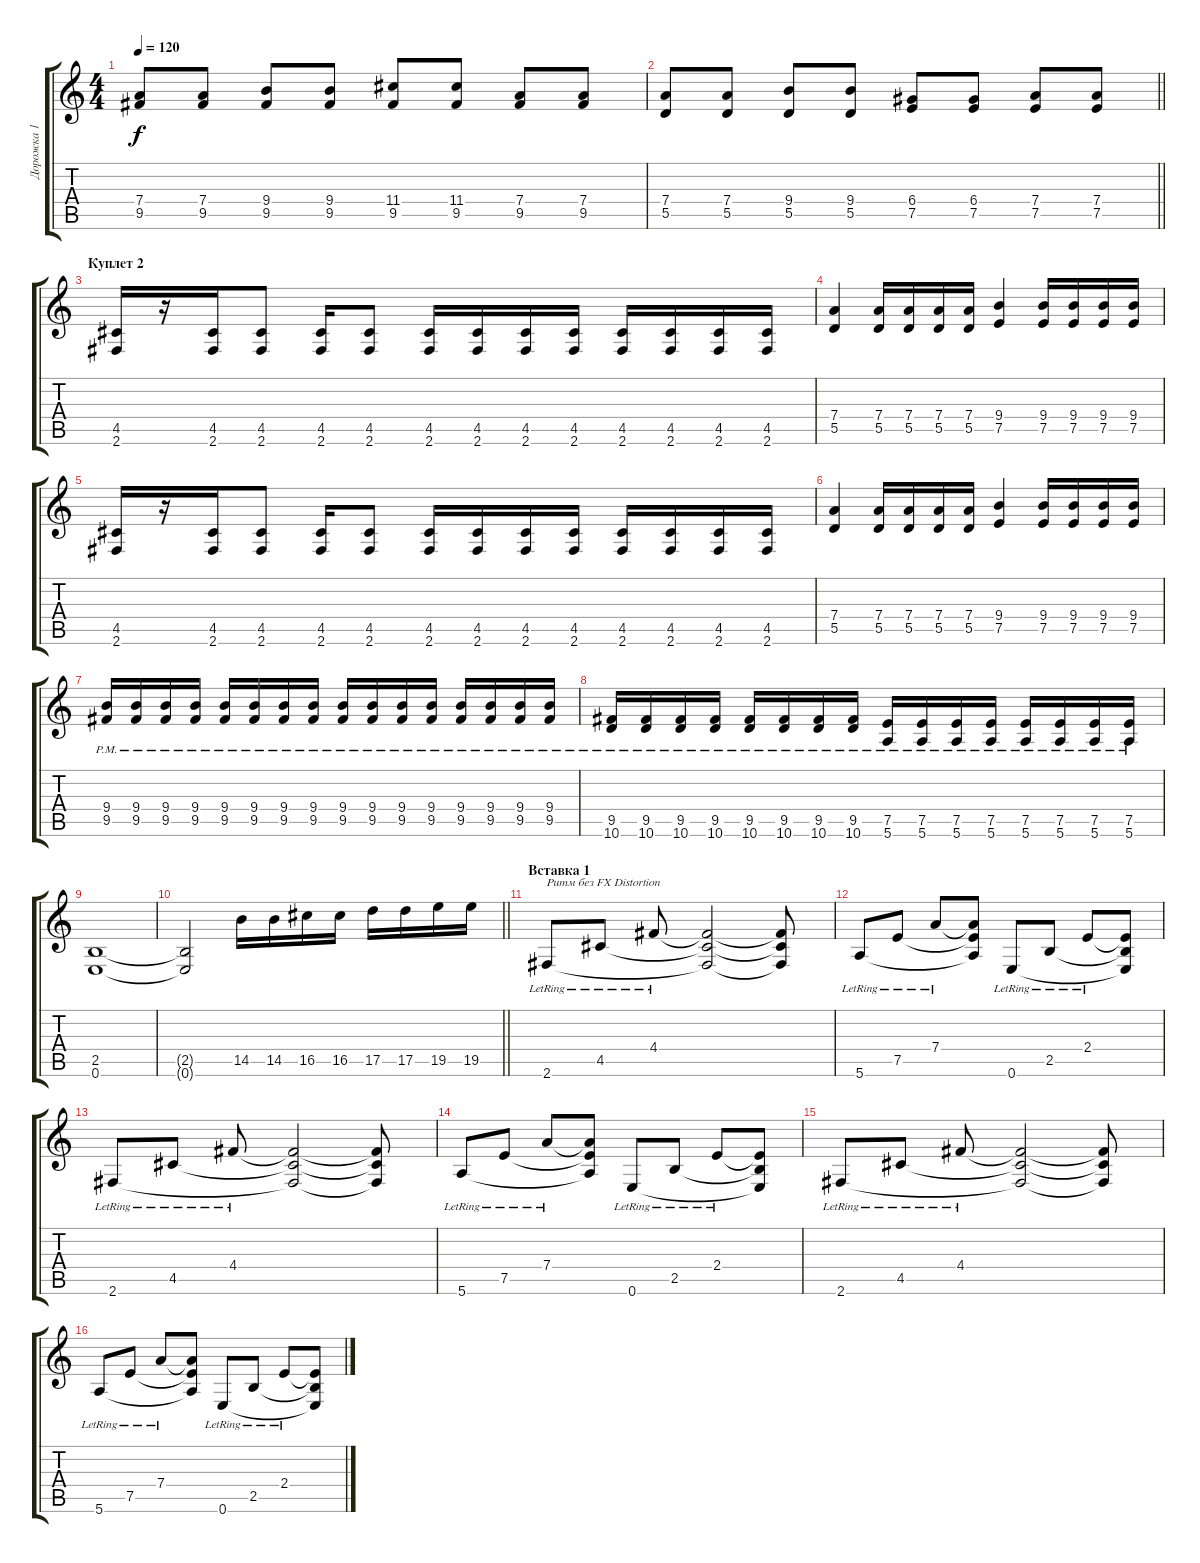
\track ("Дорожка 1" "Дорожка 1") {instrument distortionguitar}
\staff {score tabs}
\tuning (E4 B3 G3 D3 A2 E2) {hide}
\ts (4 4)
\tempo 120
\clef g2
\ks c
(7.4 9.5).8{dy f} (7.4 9.5).8 (9.4 9.5).8 (9.4 9.5).8 (11.4 9.5).8 (11.4 9.5).8 (7.4 9.5).8 (7.4 9.5).8 |
\barLineRight lightlight
(7.4 5.5).8 (7.4 5.5).8 (9.4 5.5).8 (9.4 5.5).8 (6.4 7.5).8 (6.4 7.5).8 (7.4 7.5).8 (7.4 7.5).8 |
\section ("" "Куплет 2")
(4.5 2.6).16 r.16 (4.5 2.6).16 (4.5 2.6).8 (4.5 2.6).16 (4.5 2.6).8 (4.5 2.6).16 (4.5 2.6).16 (4.5 2.6).16 (4.5 2.6).16 (4.5 2.6).16 (4.5 2.6).16 (4.5 2.6).16 (4.5 2.6).16 |
(7.4 5.5).4 (7.4 5.5).16 (7.4 5.5).16 (7.4 5.5).16 (7.4 5.5).16 (9.4 7.5).4 (9.4 7.5).16 (9.4 7.5).16 (9.4 7.5).16 (9.4 7.5).16 |
(4.5 2.6).16 r.16 (4.5 2.6).16 (4.5 2.6).8 (4.5 2.6).16 (4.5 2.6).8 (4.5 2.6).16 (4.5 2.6).16 (4.5 2.6).16 (4.5 2.6).16 (4.5 2.6).16 (4.5 2.6).16 (4.5 2.6).16 (4.5 2.6).16 |
(7.4 5.5).4 (7.4 5.5).16 (7.4 5.5).16 (7.4 5.5).16 (7.4 5.5).16 (9.4 7.5).4 (9.4 7.5).16 (9.4 7.5).16 (9.4 7.5).16 (9.4 7.5).16 |
(9.4{pm} 9.5).16 (9.4{pm} 9.5).16 (9.4{pm} 9.5).16 (9.4{pm} 9.5).16 (9.4{pm} 9.5).16 (9.4{pm} 9.5).16 (9.4{pm} 9.5).16 (9.4{pm} 9.5).16 (9.4{pm} 9.5).16 (9.4{pm} 9.5).16 (9.4{pm} 9.5).16 (9.4{pm} 9.5).16 (9.4{pm} 9.5).16 (9.4{pm} 9.5).16 (9.4{pm} 9.5).16 (9.4{pm} 9.5).16 |
(9.5{pm} 10.6{pm}).16 (9.5{pm} 10.6{pm}).16 (9.5{pm} 10.6{pm}).16 (9.5{pm} 10.6{pm}).16 (9.5{pm} 10.6{pm}).16 (9.5{pm} 10.6{pm}).16 (9.5{pm} 10.6{pm}).16 (9.5{pm} 10.6{pm}).16 (7.5{pm} 5.6{pm}).16 (7.5{pm} 5.6{pm}).16 (7.5{pm} 5.6{pm}).16 (7.5{pm} 5.6{pm}).16 (7.5{pm} 5.6{pm}).16 (7.5{pm} 5.6{pm}).16 (7.5{pm} 5.6{pm}).16 (7.5{pm} 5.6{pm}).16 |
(2.5 0.6).1 |
\barLineRight lightlight
(2.5{t} 0.6{t}).2 14.5.16 14.5.16 16.5.16 16.5.16 17.5.16 17.5.16 19.5.16 19.5.16 |
\section ("" "Вставка 1")
2.6{lr}.8{txt "Ритм без FX Distortion" instrument electricguitarjazz} 4.5{lr}.8 4.4{lr}.8 (4.4{t} 4.5{t} 2.6{t}).2 (4.4{t} 4.5{t} 2.6{t}).8 |
5.6{lr}.8 7.5{lr}.8 7.4{lr}.8 (7.4{t} 7.5{t} 5.6{t}).8 0.6{lr}.8 2.5{lr}.8 2.4{lr}.8 (2.4{t} 2.5{t} 0.6{t}).8 |
2.6{lr}.8 4.5{lr}.8 4.4{lr}.8 (4.4{t} 4.5{t} 2.6{t}).2 (4.4{t} 4.5{t} 2.6{t}).8 |
5.6{lr}.8 7.5{lr}.8 7.4{lr}.8 (7.4{t} 7.5{t} 5.6{t}).8 0.6{lr}.8 2.5{lr}.8 2.4{lr}.8 (2.4{t} 2.5{t} 0.6{t}).8 |
2.6{lr}.8 4.5{lr}.8 4.4{lr}.8 (4.4{t} 4.5{t} 2.6{t}).2 (4.4{t} 4.5{t} 2.6{t}).8 |
5.6{lr}.8 7.5{lr}.8 7.4{lr}.8 (7.4{t} 7.5{t} 5.6{t}).8 0.6{lr}.8 2.5{lr}.8 2.4{lr}.8 (2.4{t} 2.5{t} 0.6{t}).8
